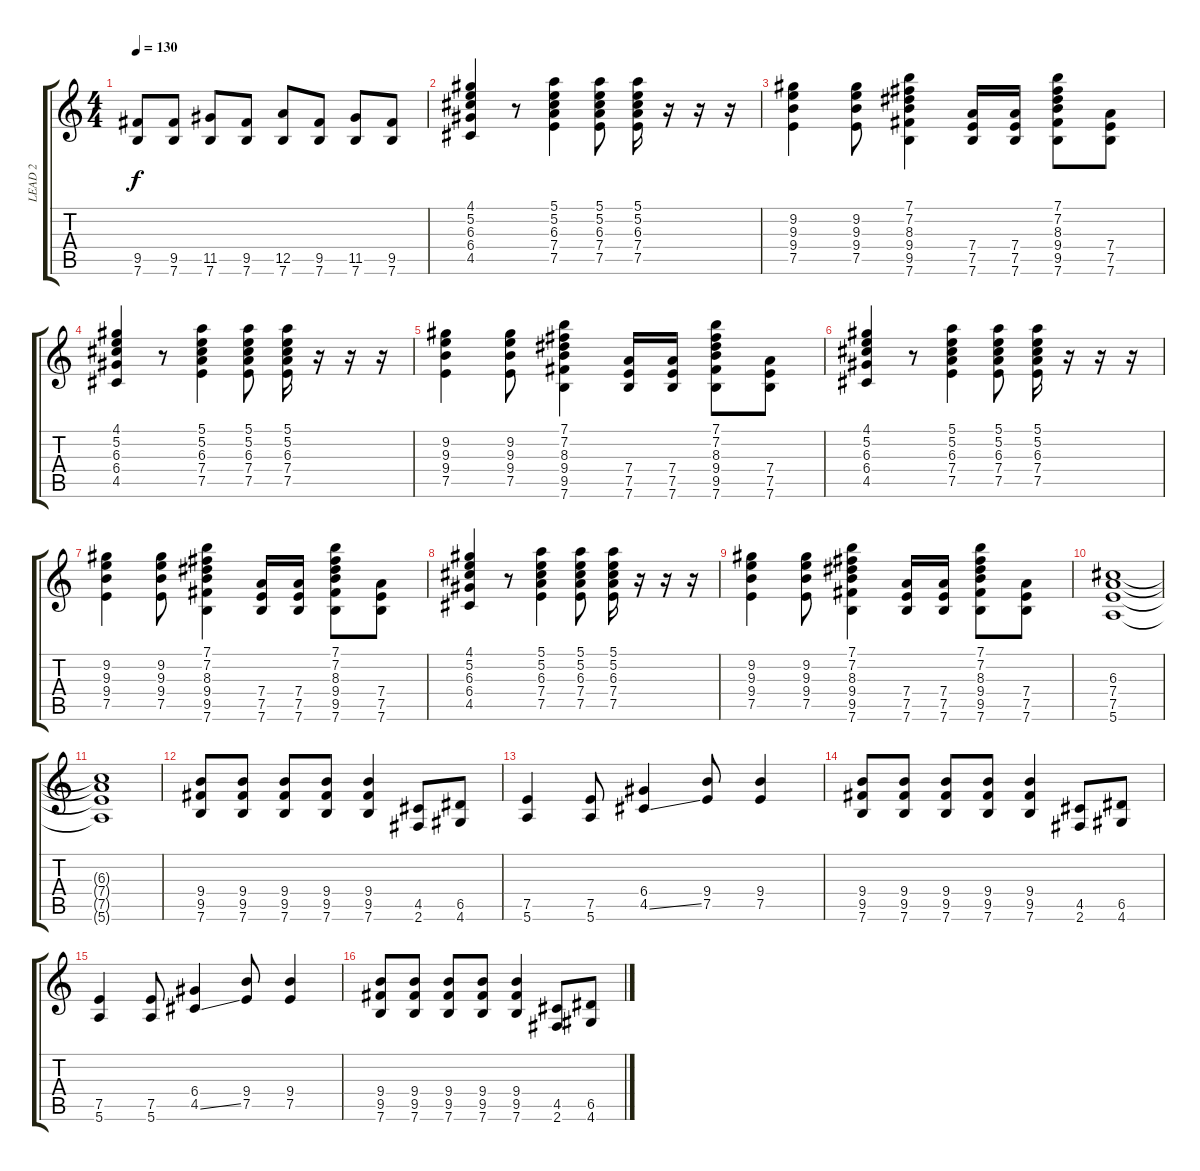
\track ("LEAD 2" "LEAD 2") {instrument distortionguitar}
\staff {score tabs}
\tuning (E4 B3 G3 D3 A2 E2) {hide}
\ts (4 4)
\tempo 130
\clef g2
\ks c
(9.5 7.6).8{dy f} (9.5 7.6).8 (11.5 7.6).8 (9.5 7.6).8 (12.5 7.6).8 (9.5 7.6).8 (11.5 7.6).8 (9.5 7.6).8 |
(4.1 5.2 6.3 6.4 4.5).4 r.8 (5.1 5.2 6.3 7.4 7.5).4 (5.1 5.2 6.3 7.4 7.5).8 (5.1 5.2 6.3 7.4 7.5).16 r.16 r.16 r.16 |
(9.2 9.3 9.4 7.5).4 (9.2 9.3 9.4 7.5).8 (7.1 7.2 8.3 9.4 9.5 7.6).4 (7.4 7.5 7.6).16 (7.4 7.5 7.6).16 (7.1 7.2 8.3 9.4 9.5 7.6).8 (7.4 7.5 7.6).8 |
(4.1 5.2 6.3 6.4 4.5).4 r.8 (5.1 5.2 6.3 7.4 7.5).4 (5.1 5.2 6.3 7.4 7.5).8 (5.1 5.2 6.3 7.4 7.5).16 r.16 r.16 r.16 |
(9.2 9.3 9.4 7.5).4 (9.2 9.3 9.4 7.5).8 (7.1 7.2 8.3 9.4 9.5 7.6).4 (7.4 7.5 7.6).16 (7.4 7.5 7.6).16 (7.1 7.2 8.3 9.4 9.5 7.6).8 (7.4 7.5 7.6).8 |
(4.1 5.2 6.3 6.4 4.5).4 r.8 (5.1 5.2 6.3 7.4 7.5).4 (5.1 5.2 6.3 7.4 7.5).8 (5.1 5.2 6.3 7.4 7.5).16 r.16 r.16 r.16 |
(9.2 9.3 9.4 7.5).4 (9.2 9.3 9.4 7.5).8 (7.1 7.2 8.3 9.4 9.5 7.6).4 (7.4 7.5 7.6).16 (7.4 7.5 7.6).16 (7.1 7.2 8.3 9.4 9.5 7.6).8 (7.4 7.5 7.6).8 |
(4.1 5.2 6.3 6.4 4.5).4 r.8 (5.1 5.2 6.3 7.4 7.5).4 (5.1 5.2 6.3 7.4 7.5).8 (5.1 5.2 6.3 7.4 7.5).16 r.16 r.16 r.16 |
(9.2 9.3 9.4 7.5).4 (9.2 9.3 9.4 7.5).8 (7.1 7.2 8.3 9.4 9.5 7.6).4 (7.4 7.5 7.6).16 (7.4 7.5 7.6).16 (7.1 7.2 8.3 9.4 9.5 7.6).8 (7.4 7.5 7.6).8 |
(6.3 7.4 7.5 5.6).1 |
(6.3{t} 7.4{t} 7.5{t} 5.6{t}).1 |
(9.4 9.5 7.6).8 (9.4 9.5 7.6).8 (9.4 9.5 7.6).8 (9.4 9.5 7.6).8 (9.4 9.5 7.6).4 (4.5 2.6).8 (6.5 4.6).8 |
(7.5 5.6).4 (7.5 5.6).8 (6.4 4.5{ss}).4 (9.4 7.5).8 (9.4 7.5).4 |
(9.4 9.5 7.6).8 (9.4 9.5 7.6).8 (9.4 9.5 7.6).8 (9.4 9.5 7.6).8 (9.4 9.5 7.6).4 (4.5 2.6).8 (6.5 4.6).8 |
(7.5 5.6).4 (7.5 5.6).8 (6.4 4.5{ss}).4 (9.4 7.5).8 (9.4 7.5).4 |
(9.4 9.5 7.6).8 (9.4 9.5 7.6).8 (9.4 9.5 7.6).8 (9.4 9.5 7.6).8 (9.4 9.5 7.6).4 (4.5 2.6).8 (6.5 4.6).8
